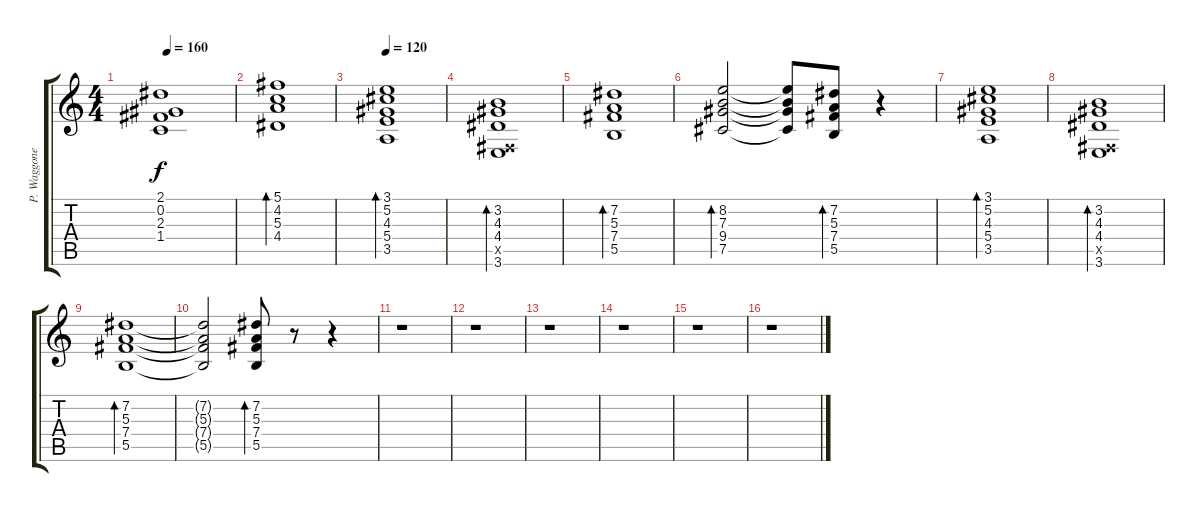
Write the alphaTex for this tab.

\track ("P. Waggoner Gtr." "P. Waggone") {instrument distortionguitar}
\staff {score tabs}
\tuning (Db4 Ab3 E3 B2 Gb2 Db2) {hide}
\ts (4 4)
\tempo 160
\clef g2
\ks c
(2.1{t} 0.2{t} 2.3{t} 1.4{t}).1{dy f} |
(5.1 4.2 5.3 4.4).1{bd 480} |
\tempo 120
(3.1 5.2 4.3 5.4 3.5).1{bd 240} |
(3.2 4.3 4.4 0.5{x} 3.6).1{bd 240} |
(7.2 5.3 7.4 5.5).1{bd 240} |
(8.2 7.3 9.4 7.5).2{bd 240} (8.2{t} 7.3{t} 9.4{t} 7.5{t}).8 (7.2 5.3 7.4 5.5).8{bd 240} r.4 |
(3.1 5.2 4.3 5.4 3.5).1{bd 240} |
(3.2 4.3 4.4 0.5{x} 3.6).1{bd 240} |
(7.2 5.3 7.4 5.5).1{bd 240} |
(7.2{t} 5.3{t} 7.4{t} 5.5{t}).2 (7.2 5.3 7.4 5.5).8{bd 120} r.8 r.4 |
r.1 |
r.1 |
r.1 |
r.1 |
r.1 |
r.1
